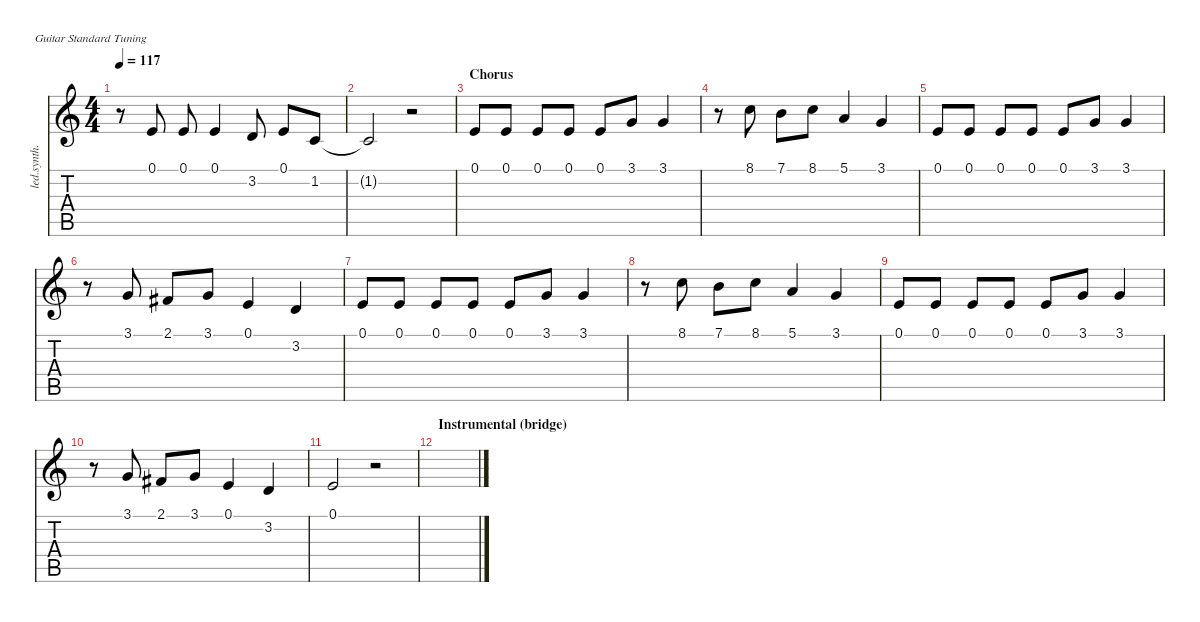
\defaultSystemsLayout 4
\hideDynamics
\bracketExtendMode nobrackets
\otherSystemsTrackNameOrientation horizontal
\track ("Vocal" "led.synth.") {instrument lead6voice}
\staff {score tabs}
\tuning (E4 B3 G3 D3 A2 E2)
\ts (4 4)
\tempo 117
\clef g2
\ks c
r.8{dy mf} 0.1.8 0.1.8 0.1.4 3.2.8 0.1.8 1.2.8 |
1.2{t}.2 r.2 |
\section ("" "Chorus")
0.1.8 0.1.8 0.1.8 0.1.8 0.1.8 3.1.8 3.1.4 |
r.8 8.1.8 7.1.8 8.1.8 5.1.4 3.1.4 |
0.1.8 0.1.8 0.1.8 0.1.8 0.1.8 3.1.8 3.1.4 |
r.8 3.1.8 2.1{acc #}.8 3.1.8 0.1.4 3.2.4 |
0.1.8 0.1.8 0.1.8 0.1.8 0.1.8 3.1.8 3.1.4 |
r.8 8.1.8 7.1.8 8.1.8 5.1.4 3.1.4 |
0.1.8 0.1.8 0.1.8 0.1.8 0.1.8 3.1.8 3.1.4 |
r.8 3.1.8 2.1{acc #}.8 3.1.8 0.1.4 3.2.4 |
0.1.2 r.2 |
\section ("" "Instrumental (bridge)")
